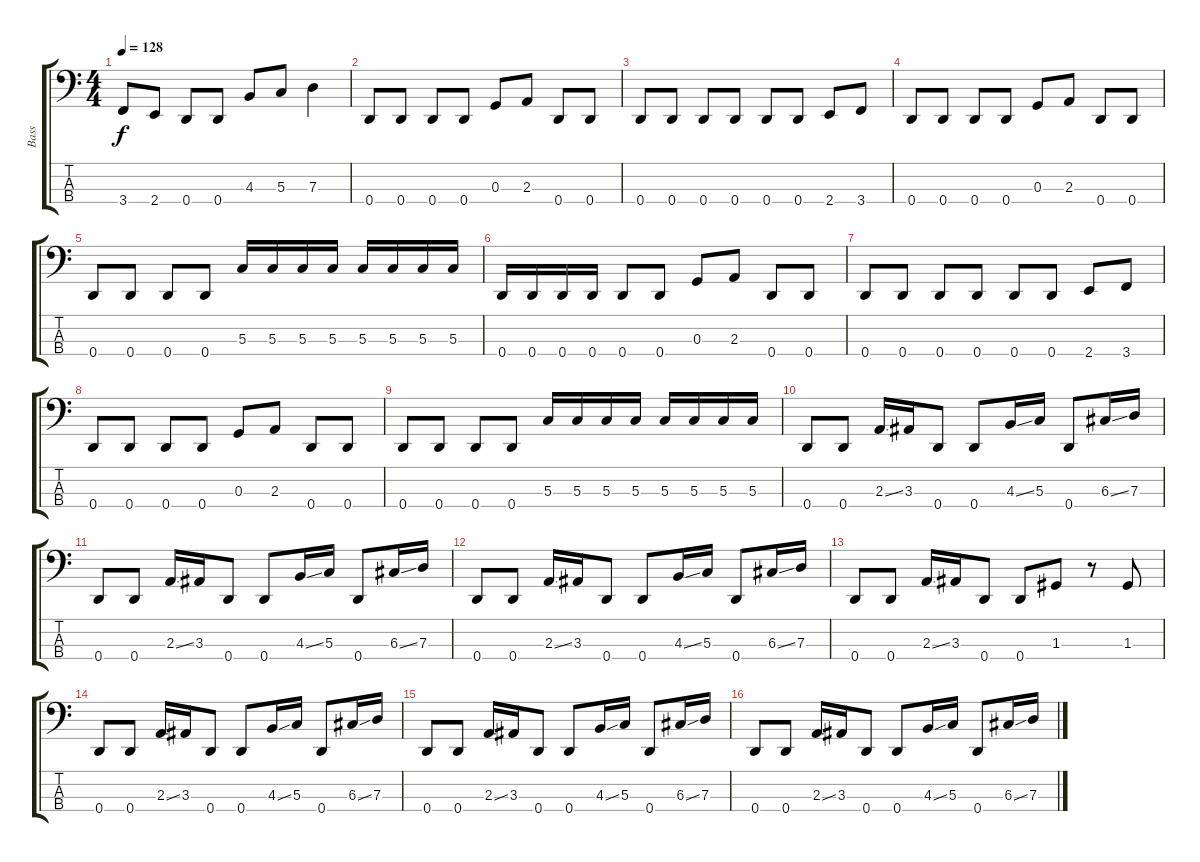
\track ("Bass" "Bass") {instrument electricbassfinger}
\staff {score tabs}
\tuning (F2 C2 G1 D1) {hide}
\ts (4 4)
\tempo 128
\clef f4
\ks c
3.4.8{dy f} 2.4.8 0.4.8 0.4.8 4.3.8 5.3.8 7.3.4 |
0.4.8 0.4.8 0.4.8 0.4.8 0.3.8 2.3.8 0.4.8 0.4.8 |
0.4.8 0.4.8 0.4.8 0.4.8 0.4.8 0.4.8 2.4.8 3.4.8 |
0.4.8 0.4.8 0.4.8 0.4.8 0.3.8 2.3.8 0.4.8 0.4.8 |
0.4.8 0.4.8 0.4.8 0.4.8 5.3.16 5.3.16 5.3.16 5.3.16 5.3.16 5.3.16 5.3.16 5.3.16 |
0.4.16 0.4.16 0.4.16 0.4.16 0.4.8 0.4.8 0.3.8 2.3.8 0.4.8 0.4.8 |
0.4.8 0.4.8 0.4.8 0.4.8 0.4.8 0.4.8 2.4.8 3.4.8 |
0.4.8 0.4.8 0.4.8 0.4.8 0.3.8 2.3.8 0.4.8 0.4.8 |
0.4.8 0.4.8 0.4.8 0.4.8 5.3.16 5.3.16 5.3.16 5.3.16 5.3.16 5.3.16 5.3.16 5.3.16 |
0.4.8 0.4.8 2.3{ss}.16 3.3.16 0.4.8 0.4.8 4.3{ss}.16 5.3.16 0.4.8 6.3{ss}.16 7.3.16 |
0.4.8 0.4.8 2.3{ss}.16 3.3.16 0.4.8 0.4.8 4.3{ss}.16 5.3.16 0.4.8 6.3{ss}.16 7.3.16 |
0.4.8 0.4.8 2.3{ss}.16 3.3.16 0.4.8 0.4.8 4.3{ss}.16 5.3.16 0.4.8 6.3{ss}.16 7.3.16 |
0.4.8 0.4.8 2.3{ss}.16 3.3.16 0.4.8 0.4.8 1.3.8 r.8 1.3.8 |
0.4.8 0.4.8 2.3{ss}.16 3.3.16 0.4.8 0.4.8 4.3{ss}.16 5.3.16 0.4.8 6.3{ss}.16 7.3.16 |
0.4.8 0.4.8 2.3{ss}.16 3.3.16 0.4.8 0.4.8 4.3{ss}.16 5.3.16 0.4.8 6.3{ss}.16 7.3.16 |
0.4.8 0.4.8 2.3{ss}.16 3.3.16 0.4.8 0.4.8 4.3{ss}.16 5.3.16 0.4.8 6.3{ss}.16 7.3.16
